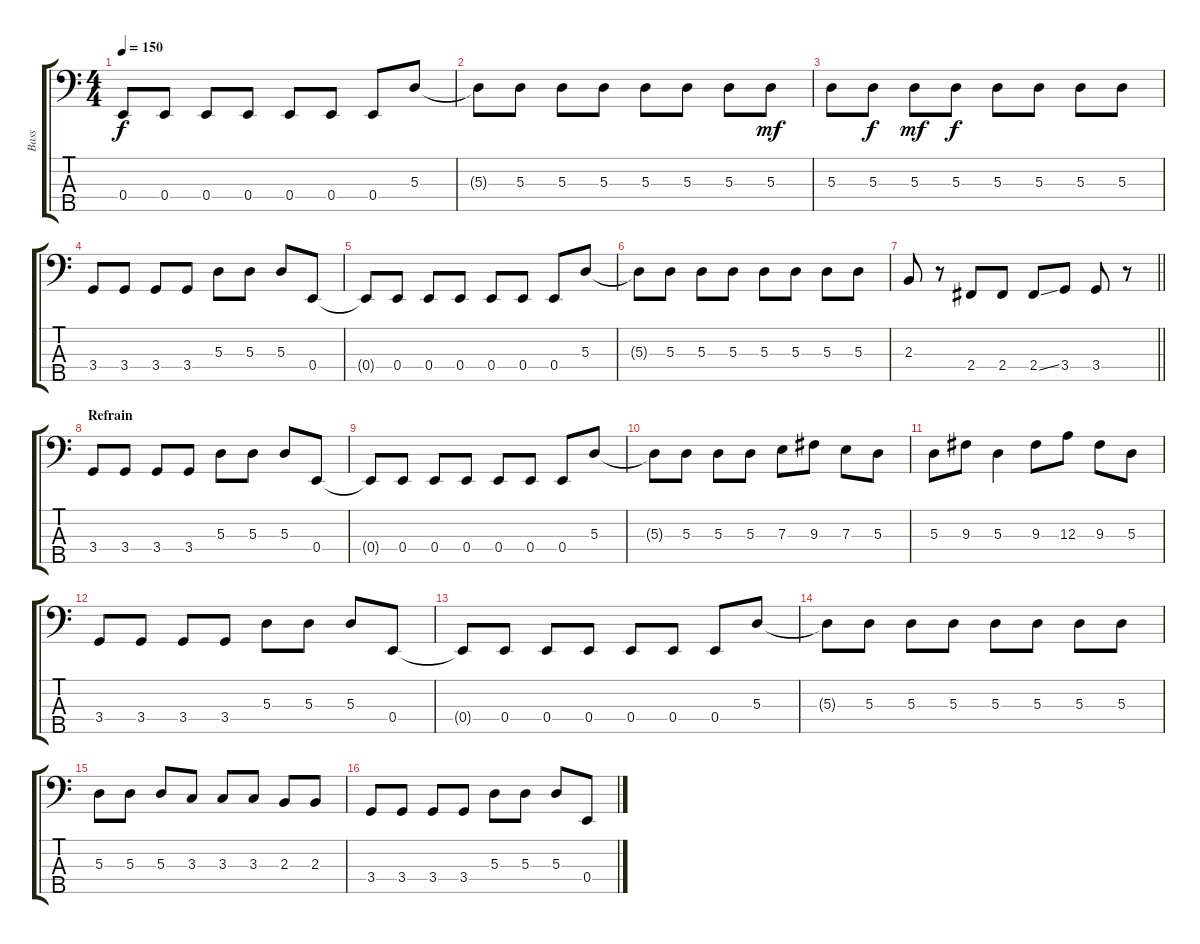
\track ("Bass" "Bass") {instrument electricbassfinger}
\staff {score tabs}
\tuning (G2 D2 A1 E1 B0) {hide}
\ts (4 4)
\tempo 150
\clef f4
\ks c
0.4{t}.8{dy f} 0.4.8 0.4.8 0.4.8 0.4.8 0.4.8 0.4.8 5.3.8 |
5.3{t}.8 5.3.8 5.3.8 5.3.8 5.3.8 5.3.8 5.3.8 5.3.8{dy mf} |
5.3.8 5.3.8{dy f} 5.3.8{dy mf} 5.3.8{dy f} 5.3.8 5.3.8 5.3.8 5.3.8 |
3.4.8 3.4.8 3.4.8 3.4.8 5.3.8 5.3.8 5.3.8 0.4.8 |
0.4{t}.8 0.4.8 0.4.8 0.4.8 0.4.8 0.4.8 0.4.8 5.3.8 |
5.3{t}.8 5.3.8 5.3.8 5.3.8 5.3.8 5.3.8 5.3.8 5.3.8 |
\barLineRight lightlight
2.3.8 r.8 2.4.8 2.4.8 2.4{ss}.8 3.4.8 3.4.8 r.8 |
\section ("" "Refrain")
3.4.8 3.4.8 3.4.8 3.4.8 5.3.8 5.3.8 5.3.8 0.4.8 |
0.4{t}.8 0.4.8 0.4.8 0.4.8 0.4.8 0.4.8 0.4.8 5.3.8 |
5.3{t}.8 5.3.8 5.3.8 5.3.8 7.3.8 9.3.8 7.3.8 5.3.8 |
5.3.8 9.3.8 5.3.4 9.3.8 12.3.8 9.3.8 5.3.8 |
3.4.8 3.4.8 3.4.8 3.4.8 5.3.8 5.3.8 5.3.8 0.4.8 |
0.4{t}.8 0.4.8 0.4.8 0.4.8 0.4.8 0.4.8 0.4.8 5.3.8 |
5.3{t}.8 5.3.8 5.3.8 5.3.8 5.3.8 5.3.8 5.3.8 5.3.8 |
5.3.8 5.3.8 5.3.8 3.3.8 3.3.8 3.3.8 2.3.8 2.3.8 |
3.4.8 3.4.8 3.4.8 3.4.8 5.3.8 5.3.8 5.3.8 0.4.8
